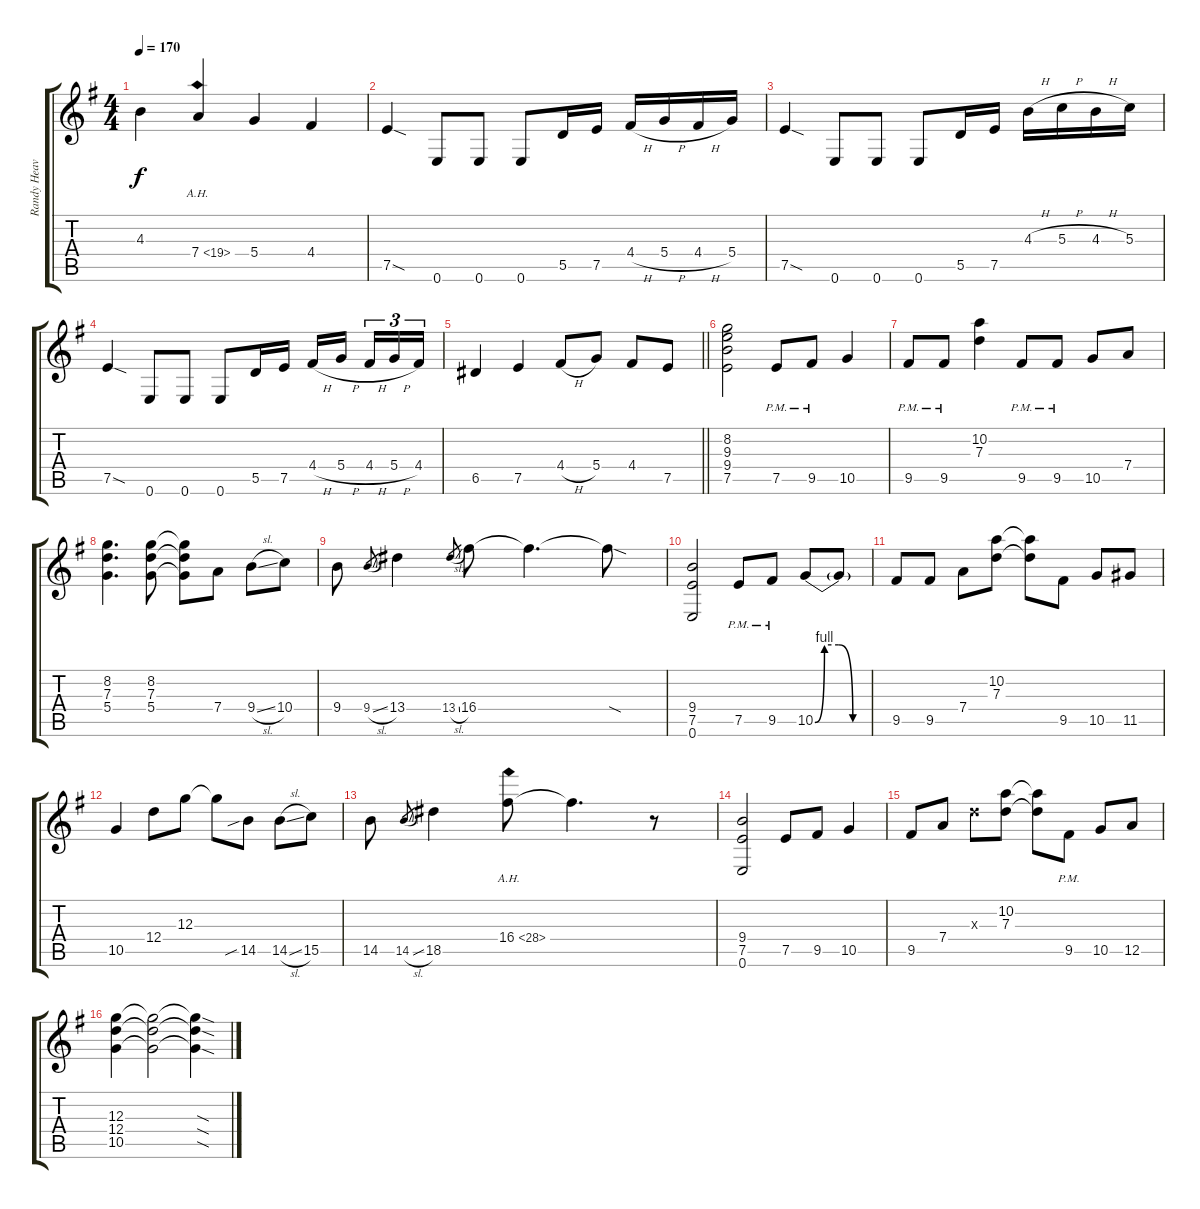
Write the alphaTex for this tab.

\track ("Randy Heavy" "Randy Heav") {instrument distortionguitar}
\staff {score tabs}
\tuning (E4 B3 G3 D3 A2 E2) {hide}
\ts (4 4)
\tempo 170
\clef g2
\ks g
4.3.4{dy f} 7.4{ah 12}.4 5.4.4 4.4.4 |
7.5{sod}.4 0.6.8 0.6.8 0.6.8 5.5.16 7.5.16 4.4{h}.16 5.4{h}.16 4.4{h}.16 5.4.16 |
7.5{sod}.4 0.6.8 0.6.8 0.6.8 5.5.16 7.5.16 4.3{h}.16 5.3{h}.16 4.3{h}.16 5.3.16 |
7.5{sod}.4 0.6.8 0.6.8 0.6.8 5.5.16 7.5.16 4.4{h}.16 5.4{h}.16{beam splitsecondary} 4.4{h}.16{tu (3 2)} 5.4{h}.16{tu (3 2)} 4.4.16{tu (3 2)} |
\barLineRight lightlight
6.5.4 7.5.4 4.4{h}.8 5.4.8 4.4.8 7.5.8 |
(8.2 9.3 9.4 7.5).2 7.5{pm}.8 9.5{pm}.8 10.5.4 |
9.5{pm}.8 9.5{pm}.8 (10.2 7.3).4 9.5{pm}.8 9.5{pm}.8 10.5.8 7.4.8 |
(8.2 7.3 5.4).4{d} (8.2 7.3 5.4).8 (8.2{t} 7.3{t} 5.4{t}).8 7.4.8 9.4{sl}.8 10.4.8 |
9.4.8 9.4{sl}.8{gr} 13.4.4 13.4{sl}.8{gr} 16.4.8 16.4{t}.4{d} 16.4{sod t}.8 |
(9.4 7.5 0.6).2 7.5{pm}.8 9.5{pm}.8 10.5{be (custom 0 0 10 4 25 4 40 0 60 0)}.8 10.5{t}.8 |
9.5.8 9.5.8 7.4.8 (10.2 7.3).8 (10.2{t} 7.3{t}).8 9.5.8 10.5.8 11.5.8 |
10.5.4 12.4.8 12.3.8 12.3{t}.8 14.5{sib}.8 14.5{sl}.8 15.5.8 |
14.5.8 14.5{sl}.8{gr} 18.5.4 16.4{ah 12}.8 16.4{t}.4{d} r.8 |
(9.4 7.5 0.6).2 7.5.8 9.5.8 10.5.4 |
9.5.8 7.4.8 7.3{x}.8 (10.2 7.3).8 (10.2{t} 7.3{t}).8 9.5{pm}.8 10.5.8 12.5.8 |
(12.3 12.4 10.5).4 (12.3{t} 12.4{t} 10.5{t}).2 (12.3{sod t} 12.4{sod t} 10.5{sod t}).4
